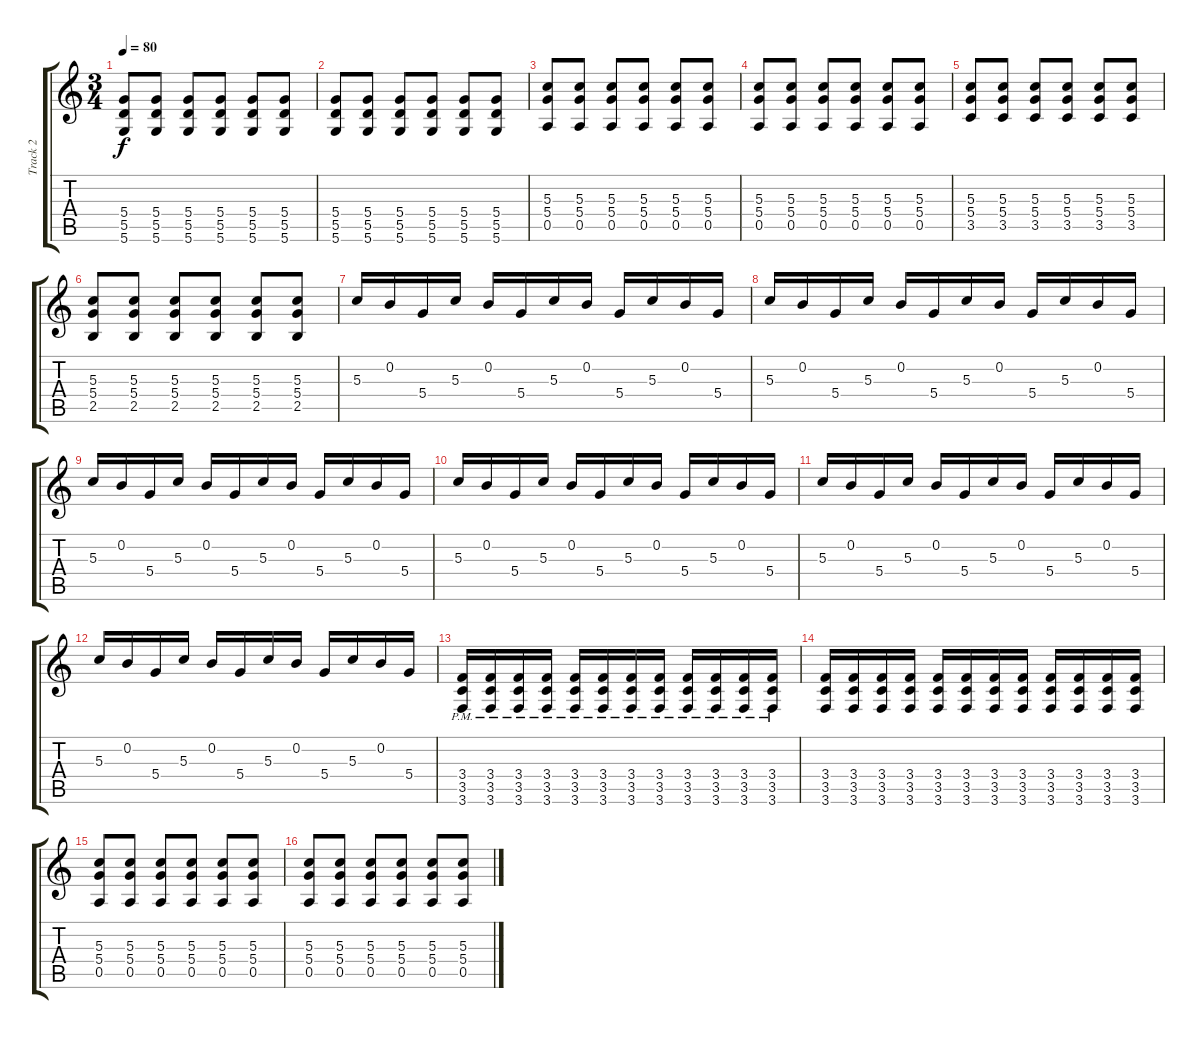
\track ("Track 2" "Track 2") {instrument electricguitarclean}
\staff {score tabs}
\tuning (E4 B3 G3 D3 A2 D2) {hide}
\ts (3 4)
\tempo 80
\clef g2
\ks c
(5.4 5.5 5.6).8{dy f} (5.4 5.5 5.6).8 (5.4 5.5 5.6).8 (5.4 5.5 5.6).8 (5.4 5.5 5.6).8 (5.4 5.5 5.6).8 |
(5.4 5.5 5.6).8 (5.4 5.5 5.6).8 (5.4 5.5 5.6).8 (5.4 5.5 5.6).8 (5.4 5.5 5.6).8 (5.4 5.5 5.6).8 |
(5.3 5.4 0.5).8 (5.3 5.4 0.5).8 (5.3 5.4 0.5).8 (5.3 5.4 0.5).8 (5.3 5.4 0.5).8 (5.3 5.4 0.5).8 |
(5.3 5.4 0.5).8 (5.3 5.4 0.5).8 (5.3 5.4 0.5).8 (5.3 5.4 0.5).8 (5.3 5.4 0.5).8 (5.3 5.4 0.5).8 |
(5.3 5.4 3.5).8 (5.3 5.4 3.5).8 (5.3 5.4 3.5).8 (5.3 5.4 3.5).8 (5.3 5.4 3.5).8 (5.3 5.4 3.5).8 |
(5.3 5.4 2.5).8 (5.3 5.4 2.5).8 (5.3 5.4 2.5).8 (5.3 5.4 2.5).8 (5.3 5.4 2.5).8 (5.3 5.4 2.5).8 |
5.3.16{volume 4 instrument electricguitarclean} 0.2.16 5.4.16 5.3.16 0.2.16 5.4.16 5.3.16 0.2.16 5.4.16 5.3.16 0.2.16 5.4.16 |
5.3.16{volume 4 instrument electricguitarclean} 0.2.16 5.4.16 5.3.16 0.2.16 5.4.16 5.3.16 0.2.16 5.4.16 5.3.16 0.2.16 5.4.16 |
5.3.16{volume 4 instrument electricguitarclean} 0.2.16 5.4.16 5.3.16 0.2.16 5.4.16 5.3.16 0.2.16 5.4.16 5.3.16 0.2.16 5.4.16 |
5.3.16{volume 4 instrument electricguitarclean} 0.2.16 5.4.16 5.3.16 0.2.16 5.4.16 5.3.16 0.2.16 5.4.16 5.3.16 0.2.16 5.4.16 |
5.3.16{volume 4 instrument electricguitarclean} 0.2.16 5.4.16 5.3.16 0.2.16 5.4.16 5.3.16 0.2.16 5.4.16 5.3.16 0.2.16 5.4.16 |
5.3.16{volume 4 instrument electricguitarclean} 0.2.16 5.4.16 5.3.16 0.2.16 5.4.16 5.3.16 0.2.16 5.4.16 5.3.16 0.2.16 5.4.16 |
(3.4{pm} 3.5{pm} 3.6{pm}).16{volume 14 instrument distortionguitar} (3.4{pm} 3.5{pm} 3.6{pm}).16 (3.4{pm} 3.5{pm} 3.6{pm}).16 (3.4{pm} 3.5{pm} 3.6{pm}).16 (3.4{pm} 3.5{pm} 3.6{pm}).16 (3.4{pm} 3.5{pm} 3.6{pm}).16 (3.4{pm} 3.5{pm} 3.6{pm}).16 (3.4{pm} 3.5{pm} 3.6{pm}).16 (3.4{pm} 3.5{pm} 3.6{pm}).16 (3.4{pm} 3.5{pm} 3.6{pm}).16 (3.4{pm} 3.5{pm} 3.6{pm}).16 (3.4{pm} 3.5{pm} 3.6{pm}).16 |
(3.4 3.5 3.6).16 (3.4 3.5 3.6).16 (3.4 3.5 3.6).16 (3.4 3.5 3.6).16 (3.4 3.5 3.6).16 (3.4 3.5 3.6).16 (3.4 3.5 3.6).16 (3.4 3.5 3.6).16 (3.4 3.5 3.6).16 (3.4 3.5 3.6).16 (3.4 3.5 3.6).16 (3.4 3.5 3.6).16 |
(5.3 5.4 0.5).8{volume 14 instrument distortionguitar} (5.3 5.4 0.5).8 (5.3 5.4 0.5).8 (5.3 5.4 0.5).8 (5.3 5.4 0.5).8 (5.3 5.4 0.5).8 |
(5.3 5.4 0.5).8 (5.3 5.4 0.5).8 (5.3 5.4 0.5).8 (5.3 5.4 0.5).8 (5.3 5.4 0.5).8 (5.3 5.4 0.5).8
